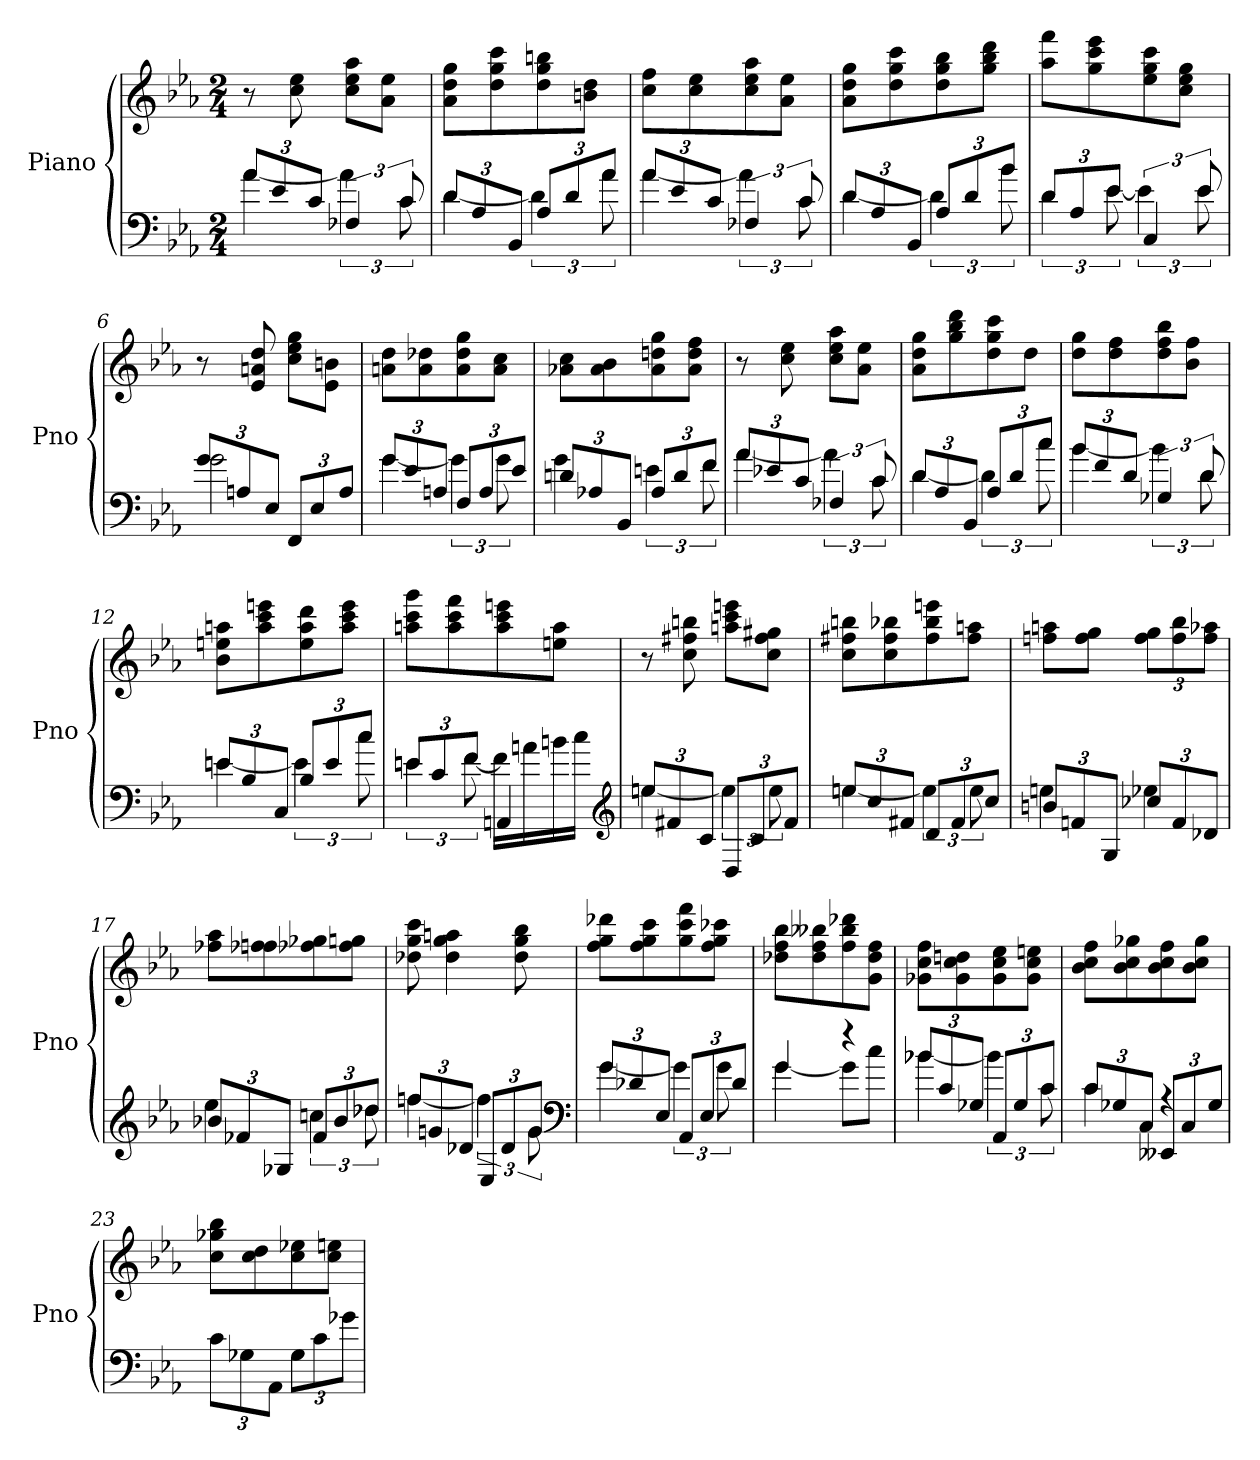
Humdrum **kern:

**kern	**kern
*part1	*part1
*staff2	*staff1
*I"Piano	*
*I'Pno	*
*clefF4	*clefG2
*k[b-e-a-]	*k[b-e-a-]
*E-:	*E-:
*M2/4	*M2/4
=1	=1
*^	*
12a-L	[4a-	8r
12e-	.	.
.	.	8cc 8ee-
12cJ	.	.
6F-X	6a-]	8cc 8ee- 8aa-L
.	.	8a- 8ee-J
12c	12c	.
=2	=2	=2
12dL	[4d	8a- 8dd 8ggL
12A-	.	.
.	.	8dd 8gg 8ccc
12BB-J	.	.
12A-L	6d]	8dd 8gg 8bbn
12d	.	.
.	.	8bn 8ddJ
12a-J	12a-	.
=3	=3	=3
12a-L	[4a-	8cc 8ffL
12e-	.	.
.	.	8cc 8ee-
12cJ	.	.
6F-X	6a-]	8cc 8ee- 8aa-
.	.	8a- 8ee-J
12c	12c	.
=4	=4	=4
12dL	[4d	8a- 8dd 8ggL
12A-	.	.
.	.	8dd 8gg 8ccc
12BB-J	.	.
12A-L	6d]	8dd 8gg 8bb-
12d	.	.
.	.	8gg 8bb- 8dddJ
12b-J	12b-	.
=5	=5	=5
12dL	6d	8aa- 8fffL
12A-	.	.
.	.	8gg 8ccc 8eee-
12e-J	[12e-	.
6C	6e-]	8ee- 8gg 8ccc
.	.	8cc 8ee- 8ggJ
12e-	12e-	.
=6	=6	=6
12gL	2g	8r
12An	.	.
.	.	8e- 8an 8dd
12E-J	.	.
12FFL	.	8cc 8ee- 8ggL
12E-	.	.
.	.	8e- 8bnJ
12AJ	.	.
=7	=7	=7
12gL	[4g	8an 8ddL
12e-	.	.
.	.	8a 8dd-X
12AnJ	.	.
12FL	6g]	8a 8dd- 8gg
12A	.	.
.	.	8a 8ccJ
12e-J	12g	.
=8	=8	=8
12dnL	4g	8a-X 8ccL
12A-X	.	.
.	.	8a- 8b-
12BB-J	.	.
12A-L	6en	8a- 8ddn 8gg
12d	.	.
.	.	8a- 8dd 8ffJ
12fJ	12f	.
=9	=9	=9
12a-L	[4a-	8r
12e-X	.	.
.	.	8cc 8ee-
12cJ	.	.
6F-X	6a-]	8cc 8ee- 8aa-L
.	.	8a- 8ee-J
12c	12c	.
=10	=10	=10
12dL	[4d	8a- 8dd 8ggL
12A-	.	.
.	.	8gg 8bb- 8ddd
12BB-J	.	.
12A-L	6d]	8dd 8gg 8ccc
12d	.	.
.	.	8ddJ
12ccJ	12cc	.
=11	=11	=11
12b-L	[4b-	8dd 8ggL
12f	.	.
.	.	8dd 8ff
12dJ	.	.
6G-X	6b-]	8dd 8ff 8bb-
.	.	8b- 8ffJ
12d	12d	.
=12	=12	=12
12enL	[4en	8b- 8een 8aanL
12B-	.	.
.	.	8aa 8ccc 8eeen
12CJ	.	.
12B-L	6e]	8ee 8aa 8ddd
12e	.	.
.	.	8aa 8ccc 8eeeJ
12ccJ	12cc	.
=13	=13	=13
12enL	6en	8aan 8ccc 8gggL
12c	.	.
.	.	8aa 8ccc 8fff
12fJ	[12f	.
4AAn	16fLL]	8aa 8ccc 8eeen
.	16an	.
.	16bn	8een 8aaJ
.	16ccJJ	.
*clefG2	*	*
=14	=14	=14
12eenL	[4een	8r
12f#X	.	.
.	.	8cc 8ff#X 8bbn
12cJ	.	.
12DL	6ee]	8aan 8ccc 8eeenL
12c	.	.
.	.	8cc 8ff# 8gg#XJ
12f#J	12ee	.
=15	=15	=15
12eenL	[4een	8cc 8ff#X 8bbnL
12cc	.	.
.	.	8cc 8ff# 8bb-X
12f#XJ	.	.
12dL	6ee]	8ff# 8bb- 8eeen
12f#	.	.
.	.	8ff# 8aanJ
12ccJ	12ee	.
=16	=16	=16
12bnL	4een	8ffn 8aanL
12fn	.	.
.	.	8ff 8ggJ
12GJ	.	.
12cc-XL	4ee-X	12ff 12ggL
12f	.	12ff 12bb-
12d-XJ	.	12ff 12aa-XJ
=17	=17	=17
12b-XL	4ee-	8ff-X 8aa-L
12f-X	.	.
.	.	8ff-X 8ffn
12G-XJ	.	.
12f-L	6ccn	8ff-X 8gg-X
12b-	.	.
.	.	8ff- 8ggnJ
12dd-XJ	12dd-X	.
=18	=18	=18
12ffL	[4ffn	8dd-X 8gg 8ccc
12gn	.	.
.	.	4dd- 4gg 4aan
12d-XJ	.	.
12E-L	6ff]	.
12d-	.	.
.	.	8dd- 8gg 8bb-
12gJ	12g	.
*clefF4	*	*
=19	=19	=19
12gL	[4g	8ff 8gg 8ddd-XL
12d-X	.	.
.	.	8ff 8gg 8ccc
12E-J	.	.
12AA-L	6g]	8gg 8ccc 8fff
12E-	.	.
.	.	8ff 8gg 8ccc-XJ
12d-J	12g	.
=20	=20	=20
4g	[4g	8dd-X 8ff 8bb-L
.	.	8dd- 8ff 8bb--X
4r	8gL]	8ff 8bb-- 8ddd-X
.	8ccJ	8g 8dd- 8ffJ
=21	=21	=21
12b-XL	[4b-X	8g-X 8cc 8ffL
12c	.	.
.	.	8g- 8cc 8ddn
12G-XJ	.	.
12AA-L	6b-]	8g- 8cc 8ee-
12G-	.	.
.	.	8g- 8cc 8eenJ
12cJ	12c	.
=22	=22	=22
12cL	4c	8b- 8cc 8ffL
12G-X	.	.
.	.	8b- 8cc 8gg-X
12CJ	.	.
12EE--XL	4rA	8b- 8cc 8ff
12C	.	.
.	.	8b- 8cc 8gg-J
12G-J	.	.
*v	*v	*
=23	=23
12cL	8cc 8gg-X 8bb-L
12G-X	.
.	8cc 8dd
12AA-J	.
12G-L	8cc 8ee-X
12c	.
.	8cc 8eenJ
12g-XJ	.
=	=
*-	*-
